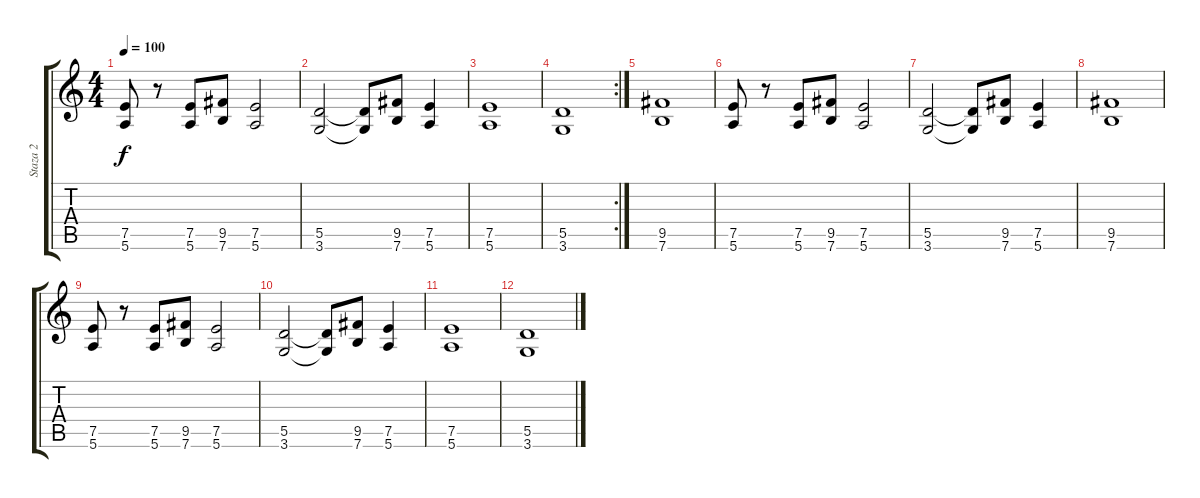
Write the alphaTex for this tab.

\track ("Staza 2" "Staza 2") {instrument acousticguitarsteel}
\staff {score tabs}
\tuning (E4 B3 G3 D3 A2 E2) {hide}
\ts (4 4)
\tempo 100
\clef g2
\ks c
(7.5 5.6).8{dy f} r.8 (7.5 5.6).8 (9.5 7.6).8 (7.5 5.6).2 |
(5.5 3.6).2 (5.5{t} 3.6{t}).8 (9.5 7.6).8 (7.5 5.6).4 |
(7.5 5.6).1 |
\rc 2
(5.5 3.6).1 |
(9.5 7.6).1{instrument distortionguitar} |
(7.5 5.6).8 r.8 (7.5 5.6).8 (9.5 7.6).8 (7.5 5.6).2 |
(5.5 3.6).2 (5.5{t} 3.6{t}).8 (9.5 7.6).8 (7.5 5.6).4 |
(9.5 7.6).1 |
(7.5 5.6).8 r.8 (7.5 5.6).8 (9.5 7.6).8 (7.5 5.6).2 |
(5.5 3.6).2 (5.5{t} 3.6{t}).8 (9.5 7.6).8 (7.5 5.6).4 |
(7.5 5.6).1 |
(5.5 3.6).1
